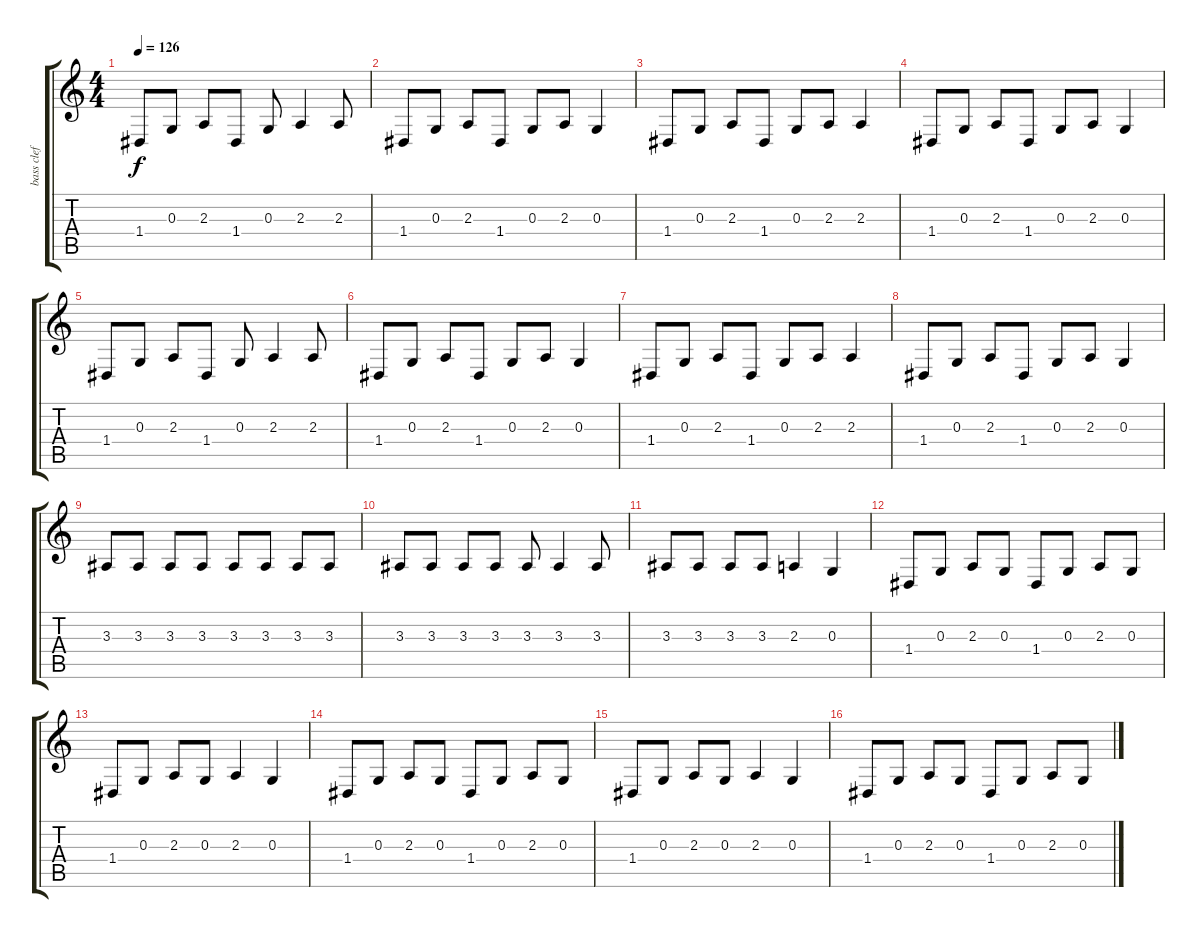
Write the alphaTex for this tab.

\track ("bass clef piano" "bass clef ") {instrument electricgrandpiano}
\staff {score tabs}
\tuning (E4 B3 G3 D3 A2 E2) {hide}
\ts (4 4)
\tempo 126
\clef g2
\ks c
1.4.8{dy f} 0.3.8 2.3.8 1.4.8 0.3.8 2.3.4 2.3.8 |
1.4.8 0.3.8 2.3.8 1.4.8 0.3.8 2.3.8 0.3.4 |
1.4.8 0.3.8 2.3.8 1.4.8 0.3.8 2.3.8 2.3.4 |
1.4.8 0.3.8 2.3.8 1.4.8 0.3.8 2.3.8 0.3.4 |
1.4.8 0.3.8 2.3.8 1.4.8 0.3.8 2.3.4 2.3.8 |
1.4.8 0.3.8 2.3.8 1.4.8 0.3.8 2.3.8 0.3.4 |
1.4.8 0.3.8 2.3.8 1.4.8 0.3.8 2.3.8 2.3.4 |
1.4.8 0.3.8 2.3.8 1.4.8 0.3.8 2.3.8 0.3.4 |
3.3.8 3.3.8 3.3.8 3.3.8 3.3.8 3.3.8 3.3.8 3.3.8 |
3.3.8 3.3.8 3.3.8 3.3.8 3.3.8 3.3.4 3.3.8 |
3.3.8 3.3.8 3.3.8 3.3.8 2.3.4 0.3.4 |
1.4.8 0.3.8 2.3.8 0.3.8 1.4.8 0.3.8 2.3.8 0.3.8 |
1.4.8 0.3.8 2.3.8 0.3.8 2.3.4 0.3.4 |
1.4.8 0.3.8 2.3.8 0.3.8 1.4.8 0.3.8 2.3.8 0.3.8 |
1.4.8 0.3.8 2.3.8 0.3.8 2.3.4 0.3.4 |
1.4.8 0.3.8 2.3.8 0.3.8 1.4.8 0.3.8 2.3.8 0.3.8
